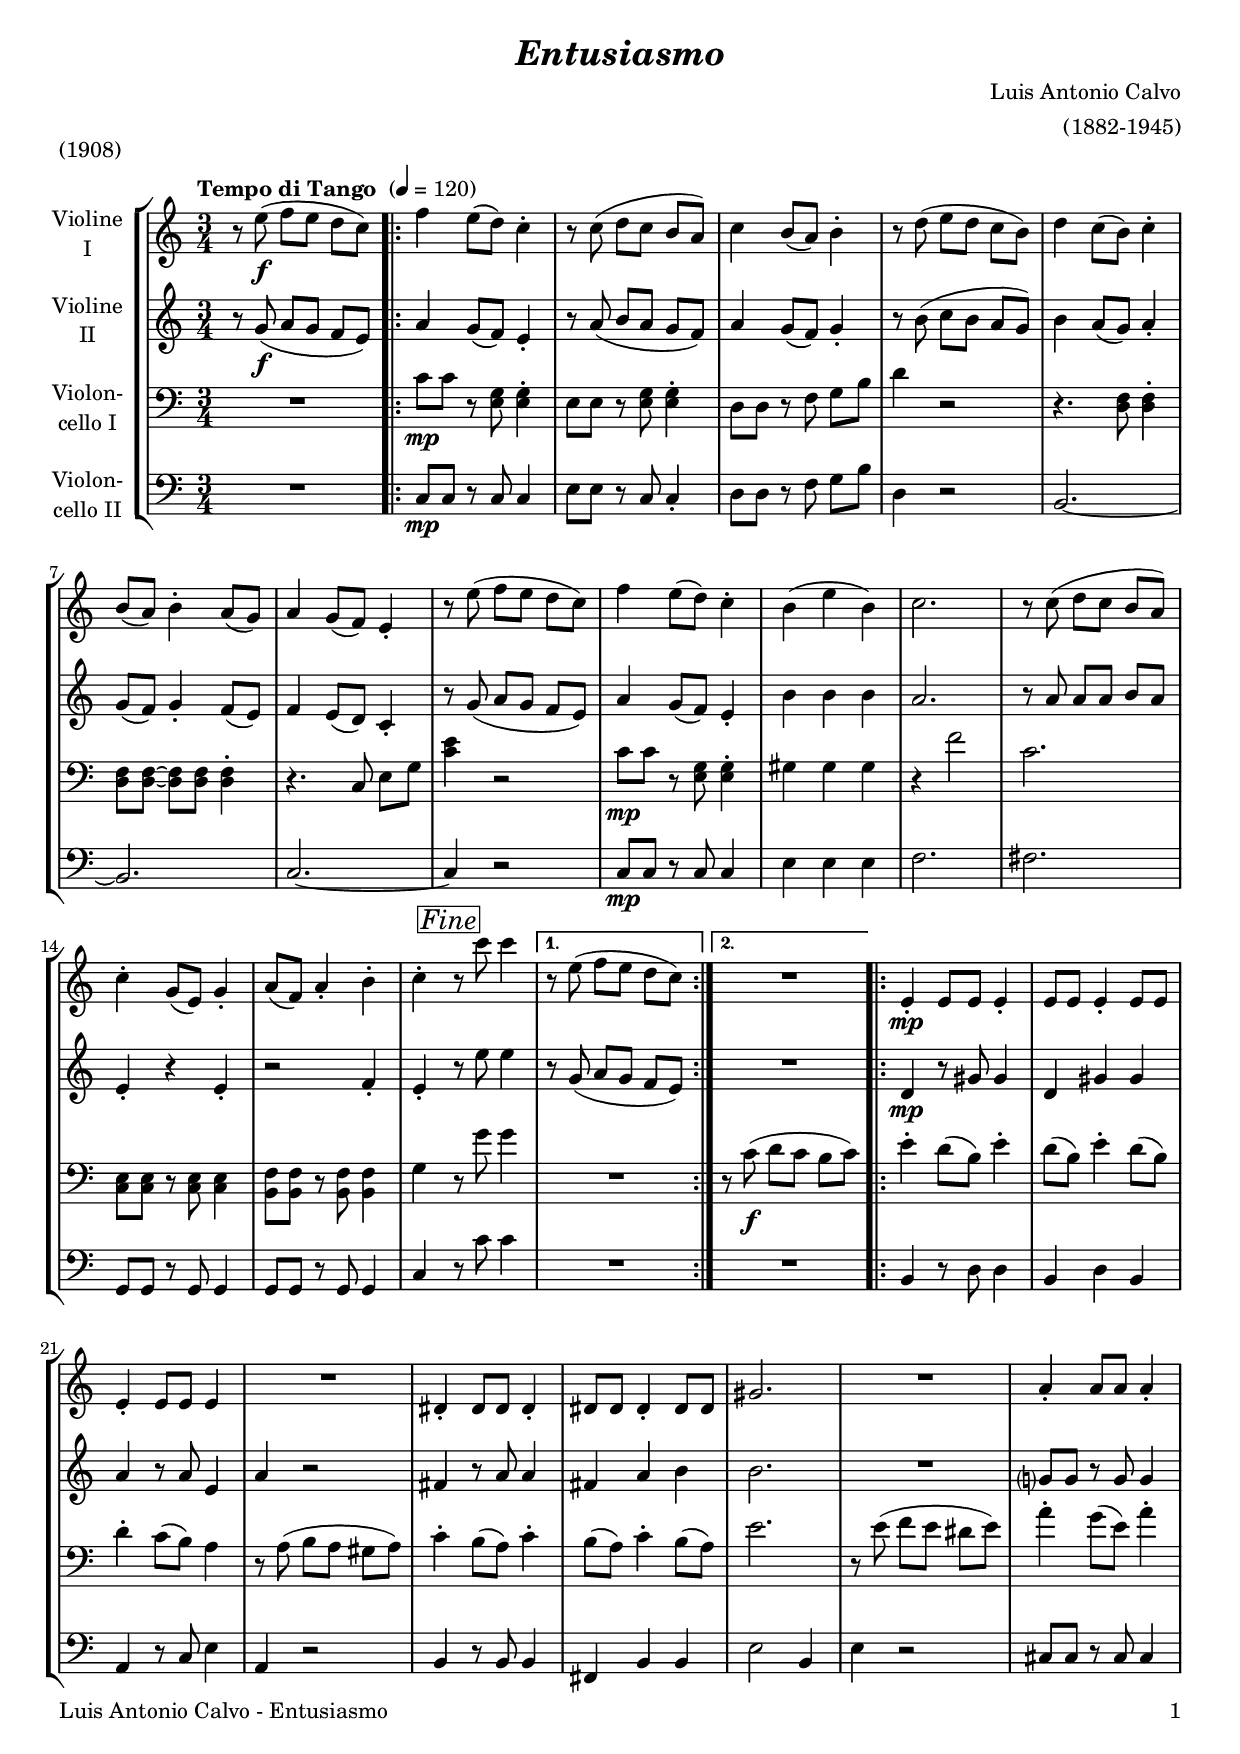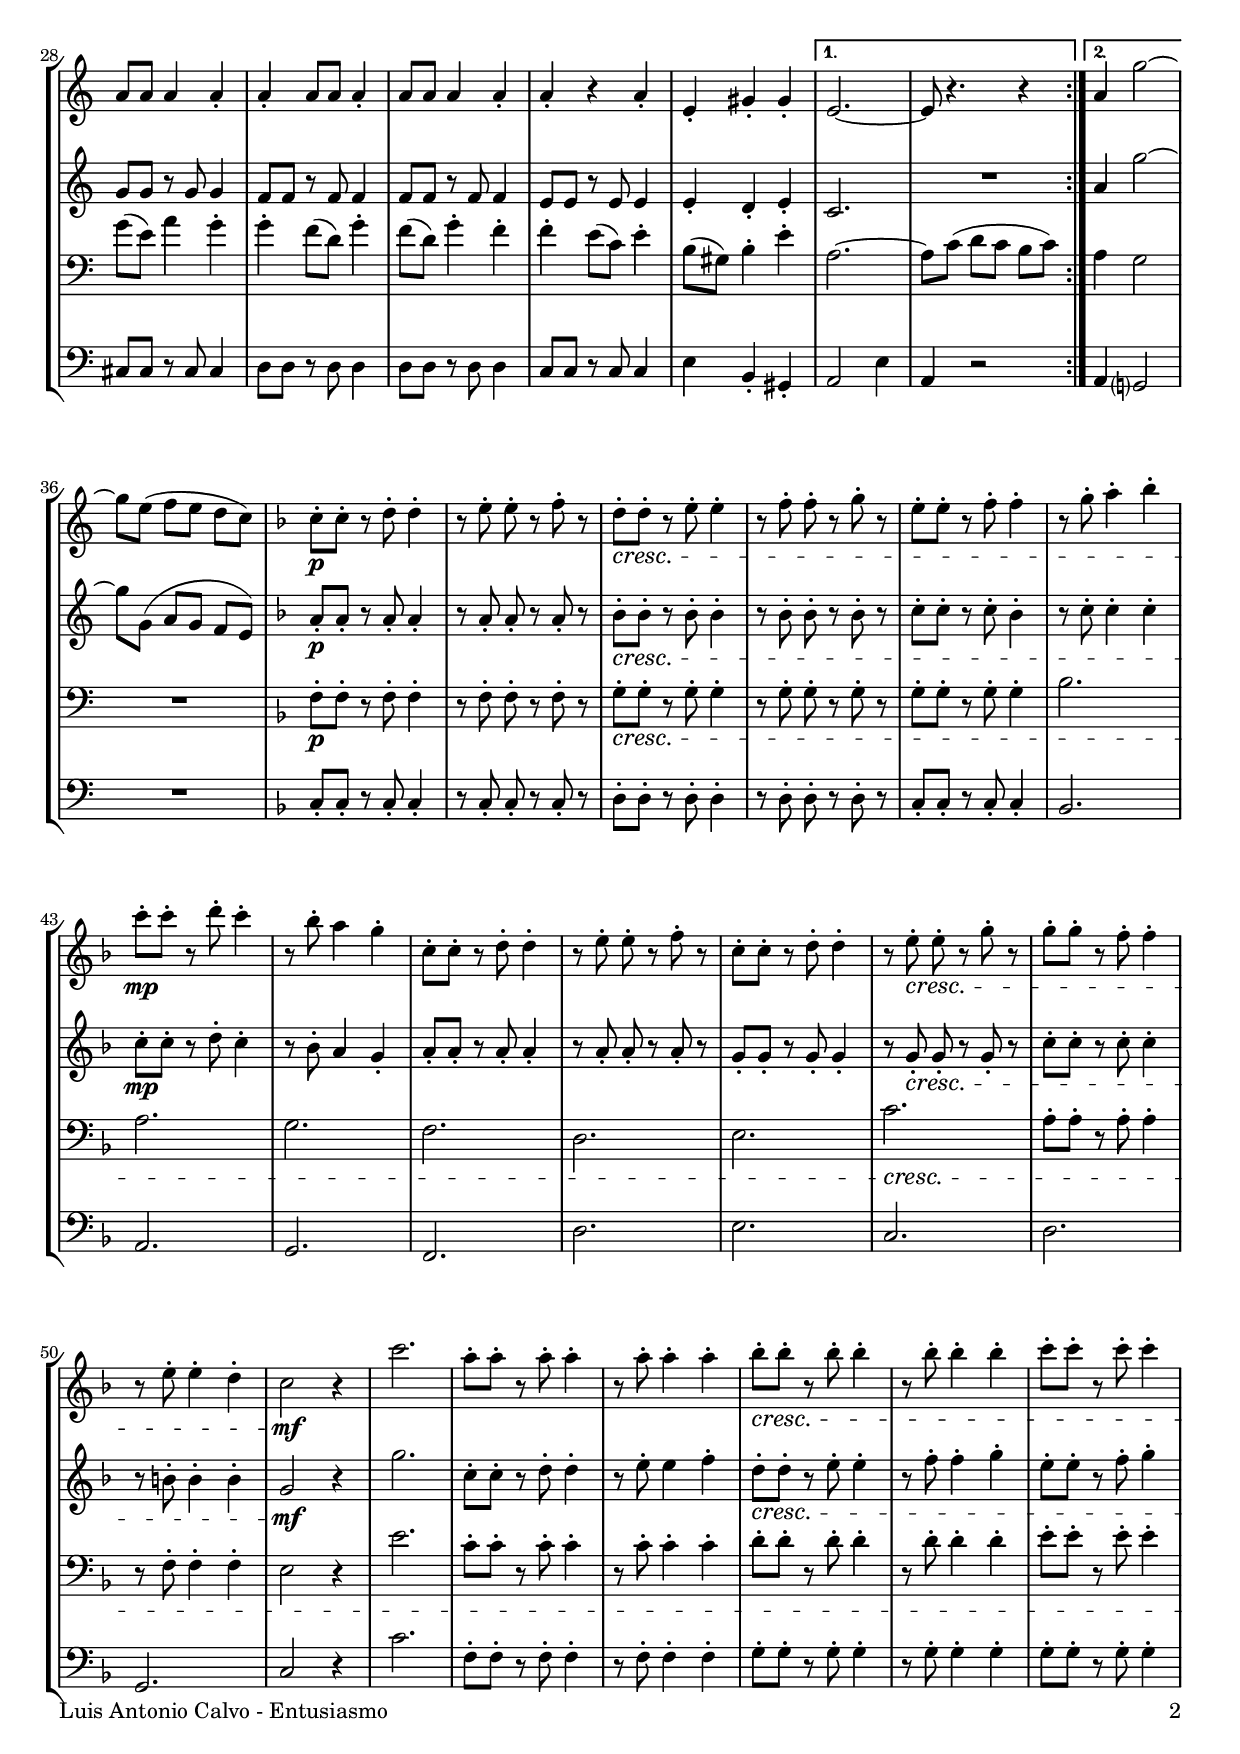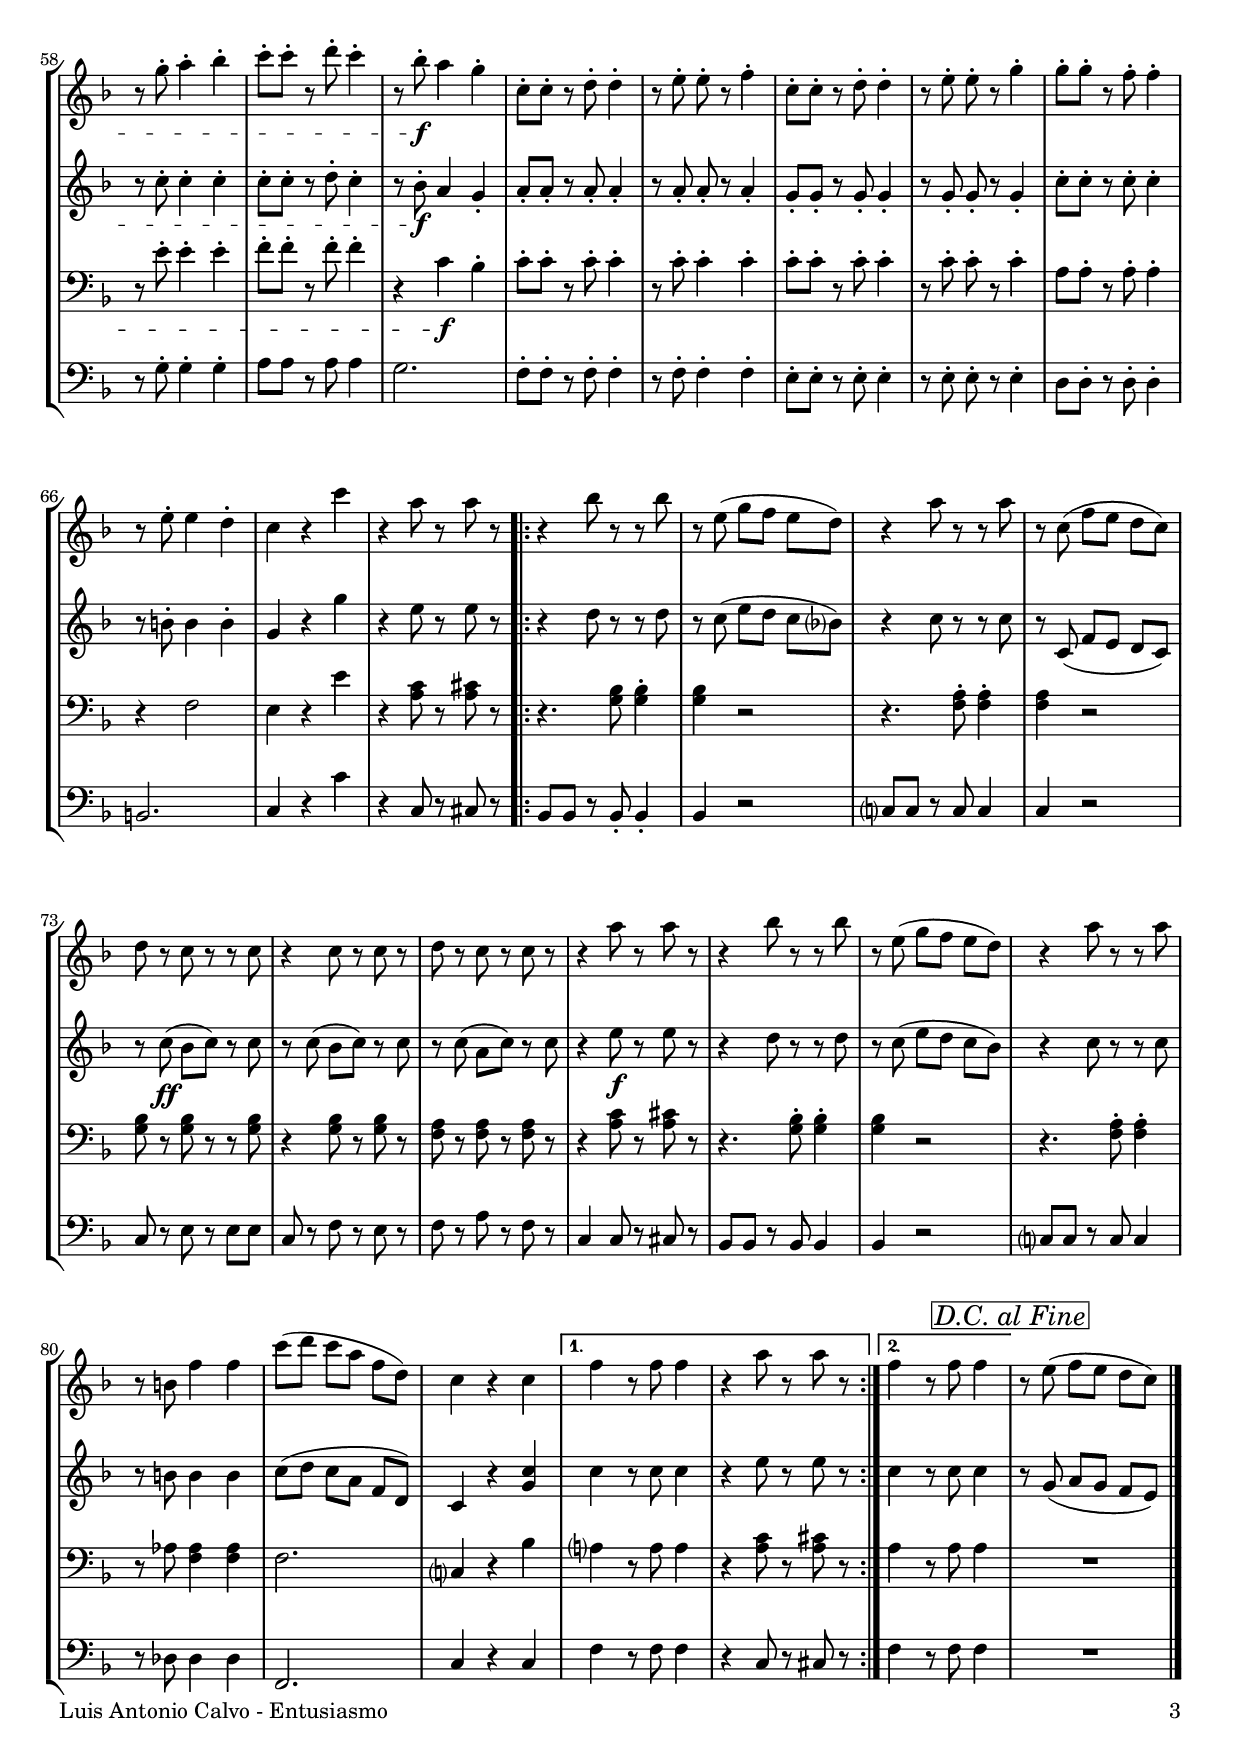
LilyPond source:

\version "2.24.1"
\include "deutsch.ly"

#(set-global-staff-size 19)

\header {
  title     = \markup \bold \italic "Entusiasmo"
  composer  = "Luis Antonio Calvo"
  arranger  = "(1882-1945)"
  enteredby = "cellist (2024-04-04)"
  piece     = "(1908)"
}

voiceconsts = {
  \key g \major
  \time 3/4
  \clef "treble"
%  \numericTimeSignature
  \compressEmptyMeasures
  % Set default beaming for all staves
  \set Timing.beamExceptions = #'()
  \set Timing.baseMoment     = #(ly:make-moment 1 4)
  \set Timing.beatStructure  = #'(1 1 1)
  \tempo "Tempo di Tango " 4=120
}

mist = "string ensemble 1"
mivl = "violin"
miba = "cello"
mipz = "pizzicato strings"

dcaf = \mark \markup \box \italic "D.C. al Fine"
fine = \mark \markup \box \italic "Fine"

va = \relative c'' {
  \voiceconsts

  r8 h(\f c h a g)
  \repeat volta 2 {
    c4 h8( a) g4-.
    r8 g( a g fis e)
    g4 fis8( e) fis4-.
    r8 a( h a g fis)
    a4 g8( fis) g4-.

    fis8( e) fis4-. e8( d)
    e4 d8( c) h4-.
    r8 h'( c h a g)
    c4 h8( a) g4-.
    fis( h fis)
    g2.
    r8 g( a g fis e)

    g4-. d8( h) d4-.
    e8( c) e4-. fis-.
    g-. \fine r8 g' g4
  }
  \alternative {
    { r8 h,( c h a g) }
    { R2. }
  }

  \repeat volta 2 {
    h,4-.\mp h8 h h4-.
    h8 h h4-. h8 h

    h4-. h8 h h4
    R2.
    ais4-. ais8 ais ais4-.
    ais8 ais ais4-. ais8 ais
    dis2.
    R2.
    e4-. e8 e e4-.
    e8 e e4 e-.

    e-. e8 e e4-.
    e8 e e4 e-.
    e-. r e-.
    h-. dis-. dis-.
  }
  \alternative {
    { h2.~ | h8 r4. r4 }
    { e d'2~ }
  }
  d8 h( c h a g) \key c \major
  g-.\p g-. r a-. a4-.
  r8 h-. h-. r c-. r
  a-.\cresc a-. r h-. h4-.
  r8 c-. c-. r d-. r
  h-. h-. r c-. c4-.

  r8 d-. e4-. f-.
  g8-.\mp g-. r a-. g4-.
  r8 f-. e4 d-.
  g,8-. g-. r a-. a4-.
  r8 h-. h-. r c-. r
  g-. g-. r a-. a4-.
  r8 h-.\cresc h-. r d-. r

  d-. d-. r c-. c4-.
  r8 h-. h4-. a-.
  g2\mf r4
  g'2.
  e8-. e-. r e-. e4-.
  r8 e-. e4-. e-.
  f8-.\cresc f-. r f-. f4-.

  r8 f-. f4-. f-.
  g8-. g-. r g-. g4-.
  r8 d-. e4-. f-.
  g8-. g-. r a-. g4-.
  r8 f-.\f e4 d-.

  g,8-. g-. r a-. a4-.
  r8 h-. h-. r c4-.

  g8-. g-. r a-. a4-.
  r8 h-. h-. r d4-.
  d8-. d-. r c-. c4-.
  r8 h-. h4 a-.
  g r g'
  r e8 r e r
  \repeat volta 2 {
    r4 f8 r r f

    r h,( d c h a)
    r4 e'8 r r e
    r g,( c h a g)
    a r g r r g
    r4 g8 r g r
    a r g r g r
    r4 e'8 r e r

    r4 f8 r r f
    r h,( d c h a)
    r4 e'8 r r e
    r fis, c'4 c
    g'8( a g e c a)
    g4 r g
  }
  \alternative {
    { c r8 c c4 | r e8 r e r}
    { c4 r8 c c4 }
  } \dcaf
  r8 h( c h a g) \bar "|."
}

vb = \relative c' {
  \voiceconsts

  r8 d(\f e d c h)
  \repeat volta 2 {
    e4 d8( c) h4-.
    r8 e( fis e d c)
    e4 d8( c) d4-.
    r8 fis( g fis e d)
    fis4 e8( d) e4-.

    d8( c) d4-. c8( h)
    c4 h8( a) g4-.
    r8 d'( e d c h)
    e4 d8( c) h4-.
    fis' fis fis
    e2.
    r8 e e e fis e

    h4-. r h-.
    r2 c4-.
    h-. \fine r8 h' h4
  }
  \alternative {
    { r8 d,( e d c h) }
    { R2. }
  }

  \repeat volta 2 {
    a4\mp r8 dis dis4
    a dis dis

    e r8 e h4
    e r2
    cis4 r8 e e4
    cis e fis
    fis2.
    R
    d?8 d r d d4

    d8 d r d d4
    c8 c r c c4
    c8 c r c c4
    h8 h r h h4
    h-. a-. h-.
  }
  \alternative {
    { g2. | R }
    { e'4 d'2~ }
  }

  d8 d,( e d c h) \key c \major
  e-.\p e-. r e-. e4-.
  r8 e-. e-. r e-. r
  f-.\cresc f-. r f-. f4-.
  r8 f-. f-. r f-. r
  g-. g-. r g-. f4-.
  
  r8 g-. g4-. g-.
  g8-.\mp g-. r a-. g4-.
  r8 f-. e4 d-.
  e8-. e-. r e-. e4-.
  r8 e-. e-. r e-. r
  d-. d-. r d-. d4-.
  r8 d-.\cresc d-. r d-. r

  g-. g-. r g-. g4-.
  r8 fis-. fis4-. fis-.
  d2\mf r4
  d'2.
  g,8-. g-. r a-. a4-.
  r8 h-. h4 c-.
  a8-.\cresc a-. r h-. h4-.
  r8 c-. c4-. d-.

  h8-. h-. r c-. d4-.
  r8 g,-. g4-. g-.
  g8-. g-. r a-. g4-.
  r8 f-.\f e4 d-.
  e8-. e-. r e-. e4-.
  r8 e-. e-. r e4-.
  d8-. d-. r d-. d4-.

  r8 d-. d-. r d4-.
  g8-. g-. r g-. g4-.
  r8 fis-. fis4 fis-.
  d r d'
  r h8 r h r
  \repeat volta 2 {
    r4 a8 r r a
    r g( h a g f?)

    r4 g8 r r g
    r g,( c h a g)
    r g'(\ff f g) r g
    r g( f g) r g
    r g( e g) r g
    r4 h8\f r h r
    r4 a8 r r a

    r g( h a g f)
    r4 g8 r r g
    r fis fis4 fis
    g8( a g e c a)
    g4 r <d' g>
  }
  \alternative {
    { g4 r8 g g4 | r h8 r h r }
    { g4 r8 g g4 }
  } \dcaf
  r 8 d( e d c h) \bar "|."
}

vc = \relative c'' {
  \voiceconsts
  \clef "bass"

  R2.
  \repeat volta 2 {
    g8\mp g r <h, d> <h d>4-.
    h8 h r <h d> <h d>4-.
    a8 a r c d fis
    a4 r2
    r4. <a, c>8 <a c>4-.

    <a c>8 <a c>~ <a c> <a c> <a c>4-.
    r4. g8 h d
    <g h>4 r2
    g8\mp g r <h, d> <h d>4-.
    dis dis dis
    r c'2
    g2.

    <g, h>8 <g h> r <g h> <g h>4
    <fis c'>8 <fis c'> r <fis c'> <fis c'>4
    d' \fine r8 d' d4
  }
  \alternative {
    { R2. }
    { r8 g,(\f a g fis g) }
  }

  \repeat volta 2 {
    h4-. a8( fis) h4-.
    a8( fis) h4-. a8( fis)

    a4-. g8( fis) e4
    r8 e( fis e dis e)
    g4-. fis8( e) g4-.
    fis8( e) g4-. fis8( e)
    h'2.
    r8 h( c h ais h)
    e4-. d8( h) e4-.

    d8( h) e4 d-.
    d-. c8( a) d4-.
    c8( a) d4-. c-.
    c-. h8( g) h4-.
    fis8( dis) fis4-. h-.
  }
  \alternative {
    { e,2.~ | e8 g( a g fis g) }
    { e4 d2 }
  }
  R2. \key c \major
  c8-.\p c-. r c-. c4-.
  r8 c-. c-. r c-. r
  d-.\cresc d-. r d-. d4-.
  r8 d-. d-. r d-. r
  d-. d-. r d-. d4-.

  f2.
  e
  d
  c
  a
  h
  g'\cresc
  e8-. e-. r e-. e4-.
  r8 c-. c4-. c-.
  h2 r4

  h'2.
  g8-. g-. r g-. g4-.
  r8 g-. g4-. g-.
  a8-. a-. r a-. a4-.
  r8 a-. a4-. a-.
  h8-. h-. r h-. h4-.
  r8 h-. h4-. h-.

  c8-. c-. r c-. c4-.
  r g\f f-.
  g8-. g-. r g-. g4-.
  r8 g-. g4-. g-.
  g8-. g-. r g-. g4-.
  r8 g-. g-. r g4-.
  e8 e-. r e-. e4-.

  r c2
  h4 r h'
  r <e, g>8 r <e gis> r
  \repeat volta 2 {
    r4. <d f>8 <d f>4-.
    <d f>4 r2
    r4. <c e>8-. <c e>4-.
    <c e> r2

    <d f>8 r <d f> r r <d f>
    r4 <d f>8 r <d f> r
    <c e> r <c e> r <c e> r
    r4 <e g>8 r <e gis> r
    r4. <d f>8-. <d f>4-.
    <d f> r2
    r4. <c e>8-. <c e>4-.

    r8 es <c es>4 <c es>
    c2.
    g?4 r f'
  }
  \alternative {
    { e? r8 e e4 | r <e g>8 r <e gis> r }
    { e4 r8 e e4 }
  } \dcaf
  R2. \bar "|."
}

vd = \relative c' {
  \voiceconsts
  \clef "bass"

  R2.
  \repeat volta 2 {
    g8\mp g r g g4
    h8 h r g g4-.
    a8 a r c d fis
    a,4 r2
    fis2.~
    fis

    g~
    g4 r2
    g8\mp g r g g4
    h h h
    c2.
    cis
    d,8 d r d d4
    d8 d r d d4

    g \fine r8 g' g4
  }
  \alternative {
    { R2. }
    { R }
  }

  \repeat volta 2 {
    fis,4 r8 a a4
    fis a fis
    e r8 g h4
    e, r2

    fis4 r8 fis fis4
    cis fis fis
    h2 fis4
    h r2
    gis8 gis r gis gis4
    gis8 gis r gis gis4

    a8 a r a a4

    a8 a r a a4
    g8 g r g g4
    h fis-. dis-.
  }
  \alternative {
    { e2 h'4 | e, r2 }
    { e4 d?2 }
  }
  R2. \key c \major

  g8-. g-. r g-. g4-.
  r8 g-. g-. r g-. r
  a-. a-. r a-. a4-.
  r8 a-. a-. r a-. r
  g-. g-. r g-. g4-.
  f2.
  e
  d

  c
  a'
  h
  g
  a
  d,
  g2 r4
  g'2.
  c,8-. c-. r c-. c4-.
  r8 c-. c4-. c-.

  d8-. d-. r d-. d4-.
  r8 d-. d4-. d-.
  d8-. d-. r d-. d4-.
  r8 d-. d4-. d-.
  e8 e r e e4
  d2.
  c8-. c-. r c-. c4-.
  r8 c-. c4-. c-.
  
  h8-. h-. r h-. h4-.
  r8 h-. h-. r h4-.
  a8 a-. r a-. a4-.
  fis2.
  g4 r g'
  r g,8 r gis r
  
  \repeat volta 2 {
    f f r f-. f4-.

    f r2
    g?8 g r g g4
    g r2
    g8 r h r h h
    g r c r h r
    c r e r c r
    g4 g8 r gis r

    f f r f f4
    f r2
    g?8 g r g g4
    r8 as as4 as
    c,2.
    g'4 r g
  }
  \alternative {
    { c r8 c c4 | r g8 r gis r }
    { c4 r8 c c4 }
  } \dcaf
  R2. \bar "|."
}


music = \new StaffGroup <<
      \new Staff {
	\set Staff.midiInstrument = \mivl
	\set Staff.instrumentName = \markup \center-column { "Violine" "I" }
	\transpose g c' { \va }
      }

      \new Staff {
	\set Staff.midiInstrument = \mivl
	\set Staff.instrumentName = \markup \center-column { "Violine" "II" }
	\transpose g c' { \vb }
      }

      \new Staff {
	\set Staff.midiInstrument = \miba
	\set Staff.instrumentName = \markup \center-column { "Violon-" "cello I" }
	\transpose g c { \vc }
      }

      \new Staff {
	\set Staff.midiInstrument = \miba
	\set Staff.instrumentName = \markup \center-column { "Violon-" "cello II" }
	\transpose g c { \vd }
      }
>>

\book {
   \paper {
    print-page-number = ##t
    print-first-page-number = ##t
    ragged-last-bottom = ##f
    oddHeaderMarkup = \markup \null
    evenHeaderMarkup = \markup \null
    oddFooterMarkup = \markup {
      \fill-line {
        \if \should-print-page-number
        "Luis Antonio Calvo - Entusiasmo" \fromproperty #'page:page-number-string
      }
    }
    evenFooterMarkup = \oddFooterMarkup
  } \score {
    \music
    \layout {}
  }

  \score {
    \unfoldRepeats \music

    \midi {
      \context {
        \Score
      }
    }
  }
}